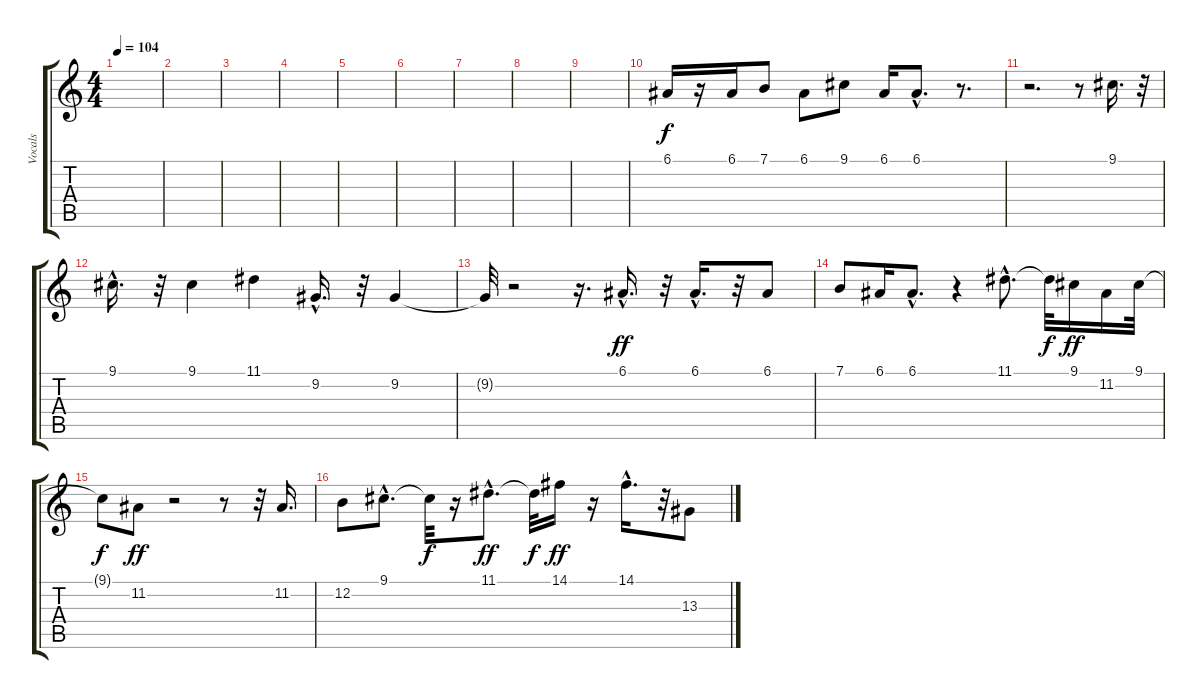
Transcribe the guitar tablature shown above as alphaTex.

\track ("Vocals" "Vocals") {instrument altosax}
\staff {score tabs}
\tuning (E4 B3 G3 D3 A2 E2) {hide}
\ts (4 4)
\tempo 104
\clef g2
\ks c
|
|
|
|
|
|
|
|
|
6.1.16 r.16 6.1.16 7.1.8 6.1.8 9.1.8 6.1.16 6.1{hac}.8{d} r.8{d} |
r.2{d} r.8 9.1.16{d} r.32 |
9.1{hac}.16{d} r.32 9.1.4 11.1.4 9.2{hac}.16{d} r.32 9.2.4 |
9.2{t}.32{dy f} r.2 r.16{d} 6.1{hac}.16{d dy ff} r.32 6.1{hac}.16{d} r.32 6.1.8 |
7.1.8 6.1.16 6.1{hac}.8{d} r.4 11.1{hac}.8{d} 11.1{t}.32{dy f} 9.1.16{dy ff} 11.2.16 9.1.32 |
9.1{t}.8{dy f} 11.2.8{dy ff} r.2 r.8 r.32 11.2.16{d} |
12.2.8 9.1{hac}.8{d} 9.1{t}.32{dy f} r.16 11.1{hac}.8{d dy ff} 11.1{t}.32{dy f} 14.1.16{dy ff} r.16 14.1{hac}.16{d} r.32 13.3.8
